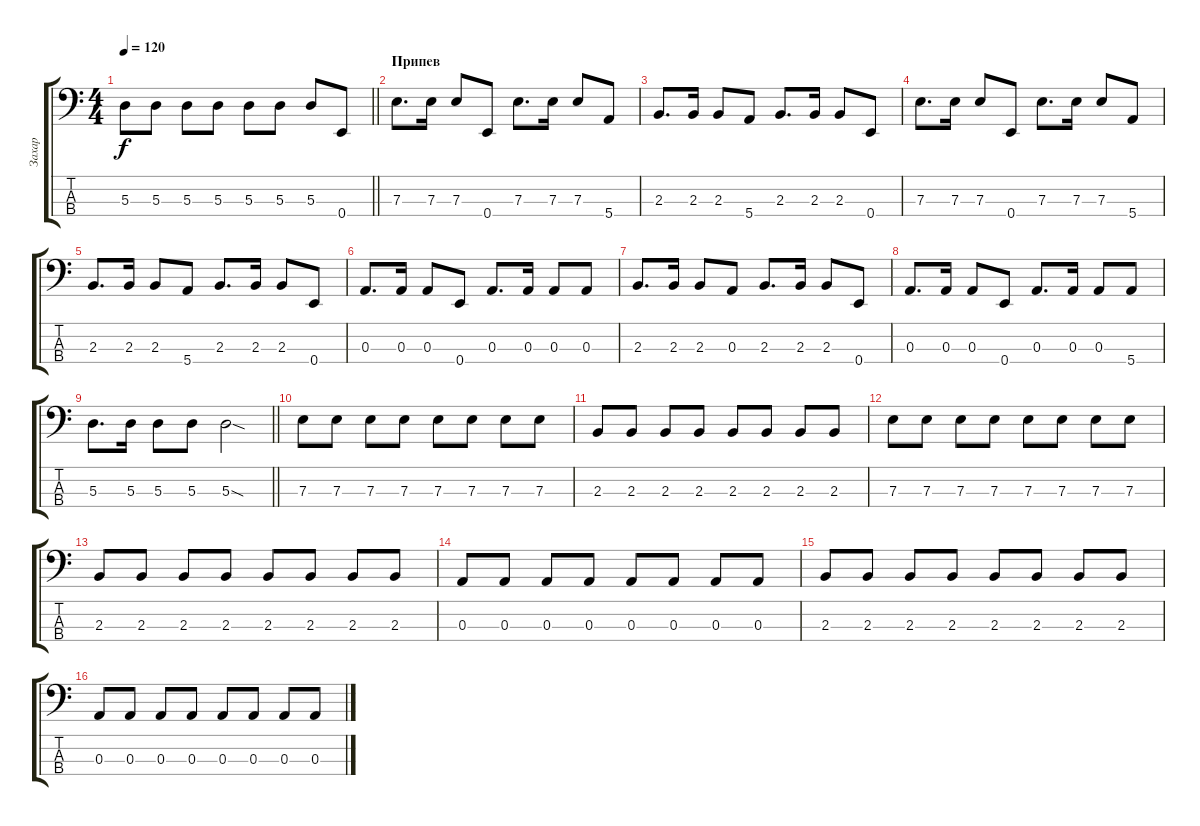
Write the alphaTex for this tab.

\track ("Захар" "Захар") {instrument electricbassfinger}
\staff {score tabs}
\tuning (G2 D2 A1 E1) {hide}
\ts (4 4)
\tempo 120
\clef f4
\barLineRight lightlight
\ks c
5.3.8{dy f} 5.3.8 5.3.8 5.3.8 5.3.8 5.3.8 5.3.8 0.4.8 |
\section ("" "Припев")
7.3.8{d} 7.3.16 7.3.8 0.4.8 7.3.8{d} 7.3.16 7.3.8 5.4.8 |
2.3.8{d} 2.3.16 2.3.8 5.4.8 2.3.8{d} 2.3.16 2.3.8 0.4.8 |
7.3.8{d} 7.3.16 7.3.8 0.4.8 7.3.8{d} 7.3.16 7.3.8 5.4.8 |
2.3.8{d} 2.3.16 2.3.8 5.4.8 2.3.8{d} 2.3.16 2.3.8 0.4.8 |
0.3.8{d} 0.3.16 0.3.8 0.4.8 0.3.8{d} 0.3.16 0.3.8 0.3.8 |
2.3.8{d} 2.3.16 2.3.8 0.3.8 2.3.8{d} 2.3.16 2.3.8 0.4.8 |
0.3.8{d} 0.3.16 0.3.8 0.4.8 0.3.8{d} 0.3.16 0.3.8 5.4.8 |
\barLineRight lightlight
5.3.8{d} 5.3.16 5.3.8 5.3.8 5.3{sod}.2 |
7.3.8 7.3.8 7.3.8 7.3.8 7.3.8 7.3.8 7.3.8 7.3.8 |
2.3.8 2.3.8 2.3.8 2.3.8 2.3.8 2.3.8 2.3.8 2.3.8 |
7.3.8 7.3.8 7.3.8 7.3.8 7.3.8 7.3.8 7.3.8 7.3.8 |
2.3.8 2.3.8 2.3.8 2.3.8 2.3.8 2.3.8 2.3.8 2.3.8 |
0.3.8 0.3.8 0.3.8 0.3.8 0.3.8 0.3.8 0.3.8 0.3.8 |
2.3.8 2.3.8 2.3.8 2.3.8 2.3.8 2.3.8 2.3.8 2.3.8 |
0.3.8 0.3.8 0.3.8 0.3.8 0.3.8 0.3.8 0.3.8 0.3.8
